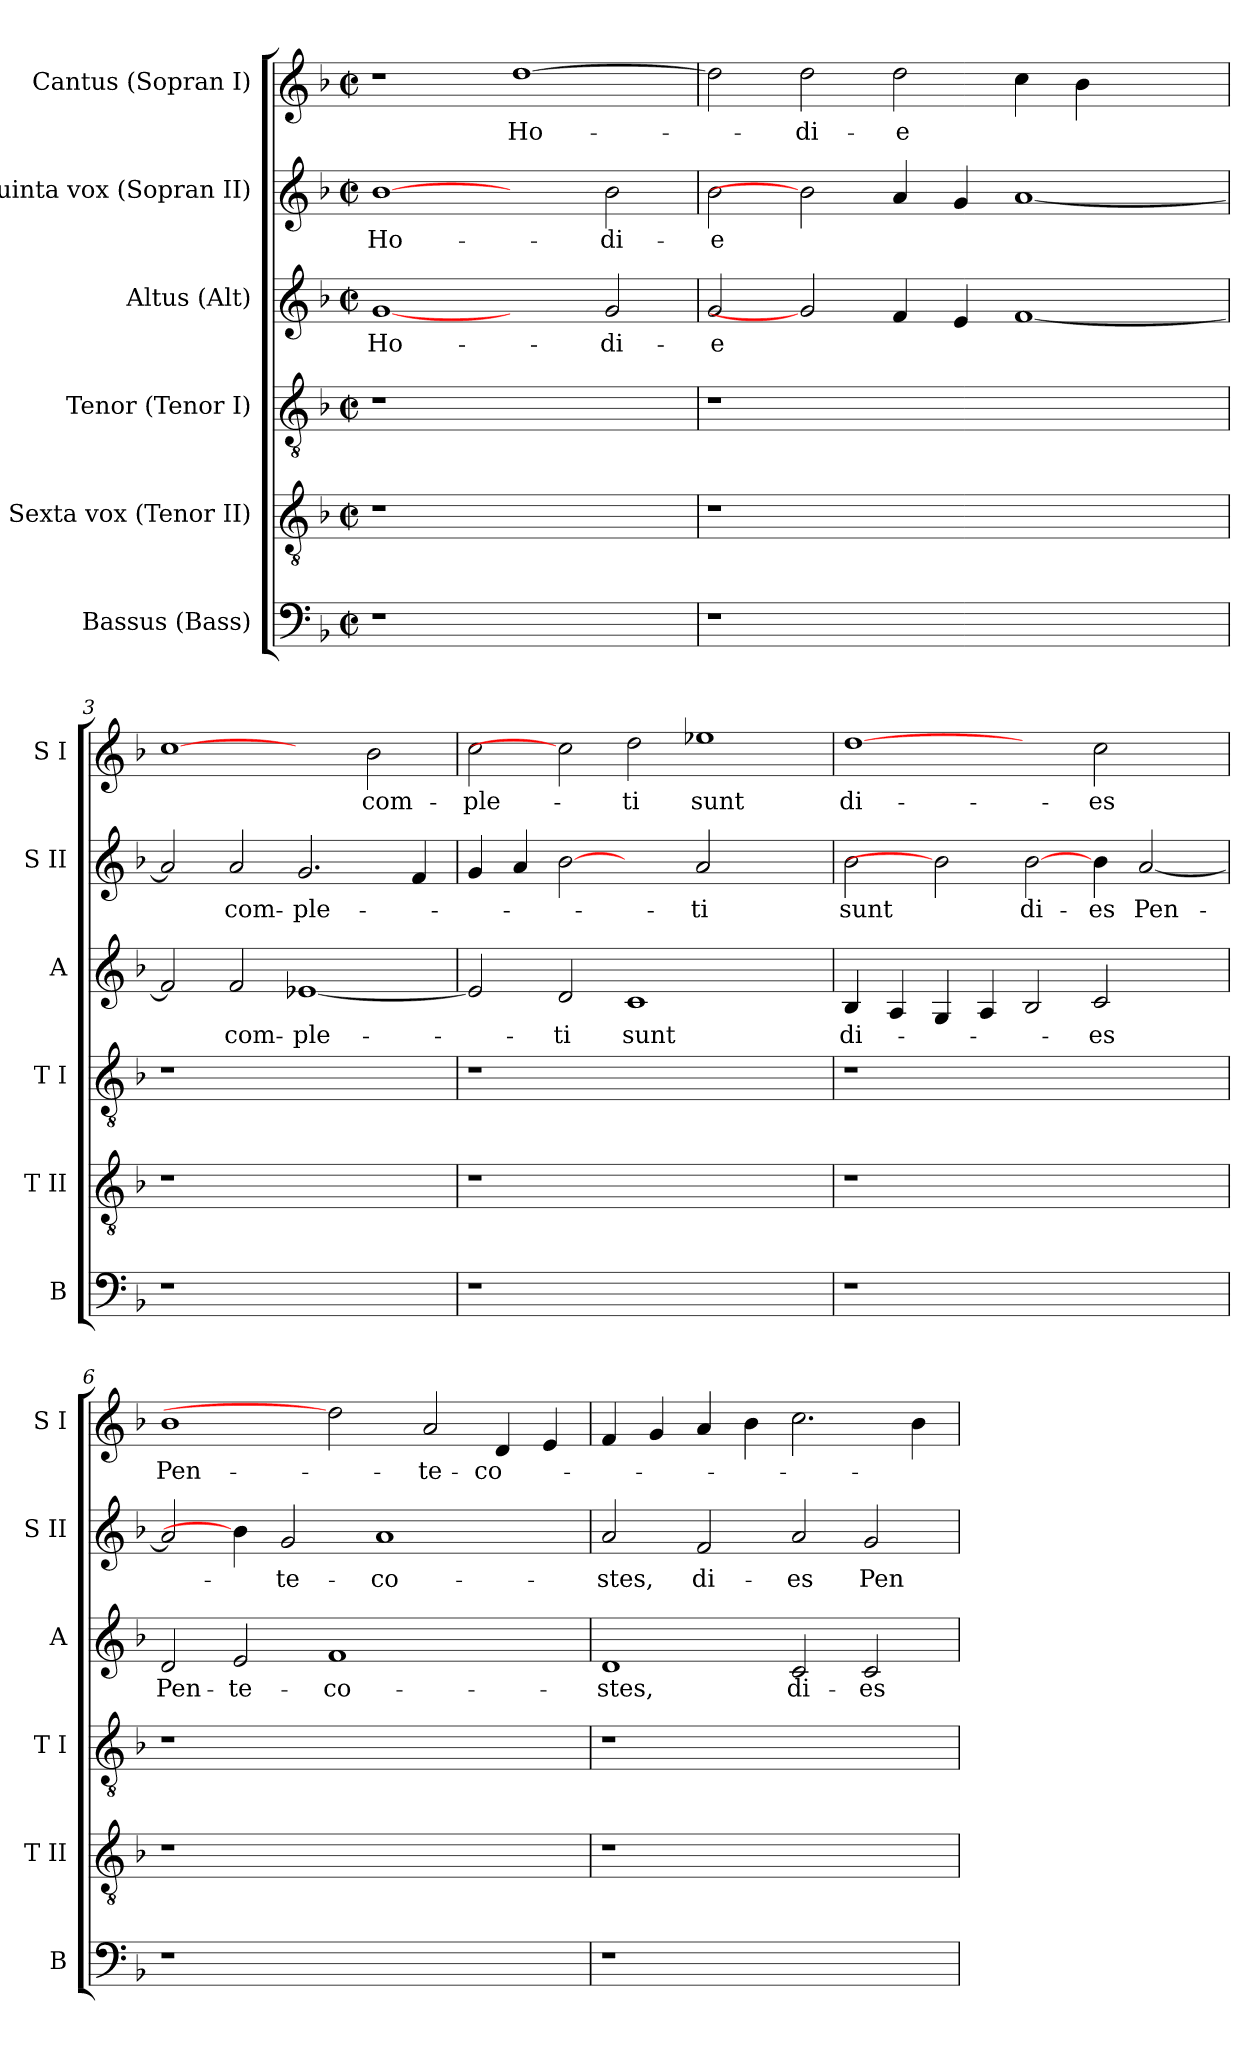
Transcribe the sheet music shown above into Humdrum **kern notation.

**kern	**kern	**kern	**kern	**text	**kern	**text	**kern	**text
*part6	*part5	*part4	*part3	*part3	*part2	*part2	*part1	*part1
*staff6	*staff5	*staff4	*staff3	*staff3	*staff2	*staff2	*staff1	*staff1
*I"Bassus (Bass)	*I"Sexta vox (Tenor II)	*I"Tenor (Tenor I)	*I"Altus (Alt)	*	*I"Quinta vox (Sopran II)	*	*I"Cantus (Sopran I)	*
*I'B	*I'T II	*I'T I	*I'A	*	*I'S II	*	*I'S I	*
!!LO:PB:g=z
*clefF4	*clefGv2	*clefGv2	*clefG2	*	*clefG2	*	*clefG2	*
*k[b-]	*k[b-]	*k[b-]	*k[b-]	*	*k[b-]	*	*k[b-]	*
*F:	*F:	*F:	*F:	*	*F:	*	*F:	*
*M2/2	*M2/2	*M2/2	*M2/2	*	*M2/2	*	*M2/2	*
*met(c|)	*met(c|)	*met(c|)	*met(c|)	*	*met(c|)	*	*met(c|)	*
=1	=1	=1	=1	=1	=1	=1	=1	=1
1r	1r	1r	[1g	Ho-	[1b-	Ho-	1r	.
1ryy	1ryy	1ryy	2ryy	.	2ryy	.	[1dd	Ho-
.	.	.	2g/	-di-	2b-\	-di-	.	.
=2	=2	=2	=2	=2	=2	=2	=2	=2
1r	1r	1r	2g/	-e	2b-\	-e	2dd\]	.
.	.	.	2g]	.	2b-]	.	2dd\	-di-
1.ryy	1.ryy	1.ryy	4f/	.	4a/	.	2dd\	-e
.	.	.	4e/	.	4g/	.	.	.
.	.	.	[1f	.	[1a	.	4cc\	.
.	.	.	.	.	.	.	4b-\	.
.	.	.	.	.	.	.	2ryy	.
=3	=3	=3	=3	=3	=3	=3	=3	=3
1r	1r	1r	2f/]	.	2a/]	.	[1cc	.
.	.	.	2f/	com-	2a/	com-	.	.
1ryy	1ryy	1ryy	[>1e-X	-ple-	2.g/	-ple-	2ryy	.
.	.	.	.	.	.	.	2b-\	com-
.	.	.	.	.	4f/	.	.	.
=4	=4	=4	=4	=4	=4	=4	=4	=4
1r	1r	1r	2e-/]	.	4g/	.	2cc\	-ple-
.	.	.	.	.	4a/	.	.	.
.	.	.	2d/	-ti	[2b-	.	2cc]	.
1.ryy	1.ryy	1.ryy	1c	sunt	2ryy	.	2dd\	-ti
.	.	.	.	.	2a/	-ti	1ee-X	sunt
.	.	.	2ryy	.	2ryy	.	.	.
=5	=5	=5	=5	=5	=5	=5	=5	=5
1r	1r	1r	4B-/	di-	2b-\	sunt	[1dd	di-
.	.	.	4A/	.	.	.	.	.
.	.	.	4G/	.	2b-]	.	.	.
.	.	.	4A/	.	.	.	.	.
1ryy	1ryy	1ryy	2B-/	.	[2b-\	di-	2ryy	.
.	.	.	2c/	-es	4b-\	-es	2cc\	-es
.	.	.	.	.	[2a/	Pen-	.	.
4ryy	4ryy	4ryy	4ryy	.	.	.	4ryy	.
!!LO:LB:g=z
=6	=6	=6	=6	=6	=6	=6	=6	=6
1r	1r	1r	2d/	Pen-	2a/]	.	1b-	Pen-
.	.	.	2e/	-te-	4b-\]	.	.	.
.	.	.	.	.	2g/	-te-	.	.
1.ryy	1.ryy	1.ryy	1f	-co-	.	.	2dd]	.
.	.	.	.	.	1a	-co-	.	.
.	.	.	.	.	.	.	2a/	-te-
.	.	.	2ryy	.	.	.	4d/	-co-
.	.	.	.	.	4ryy	.	4e/	.
=7	=7	=7	=7	=7	=7	=7	=7	=7
1r	1r	1r	1d	-stes,	2a/	-stes,	4f/	.
.	.	.	.	.	.	.	4g/	.
.	.	.	.	.	2f/	di-	4a/	.
.	.	.	.	.	.	.	4b-\	.
1ryy	1ryy	1ryy	2c/	di-	2a/	-es	2.cc\	.
.	.	.	2c/	-es	2g/	Pen-	.	.
.	.	.	.	.	.	.	4b-\	.
=	=	=	=	=	=	=	=	=
*-	*-	*-	*-	*-	*-	*-	*-	*-
